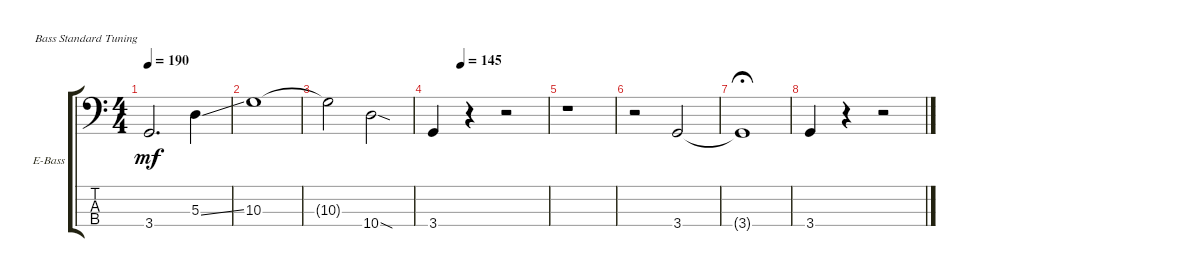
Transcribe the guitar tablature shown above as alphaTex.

\defaultSystemsLayout 4
\bracketExtendMode groupsimilarinstruments
\firstSystemTrackNameOrientation horizontal
\otherSystemsTrackNameOrientation horizontal
\track ("Electric Bass" "E-Bass") {instrument electricbassfinger}
\staff {score tabs}
\tuning (G2 D2 A1 E1)
\ts (4 4)
\tempo 190
\clef f4
\scale
0.333333
\ks c
3.4{t}.2{d dy mf} 5.3{ss}.4 |
\scale
0.333333 10.3.1 |
\scale
0.333333 10.3{t}.2 10.4{sod}.2 |
\tempo (145 0.25)
\scale
0.333333 3.4.4 r.4 r.2 |
\scale
0.333333 r.1 |
r.2 3.4.2 |
3.4{t}.1{fermata (medium 0.82)} |
3.4.4 r.4 r.2
